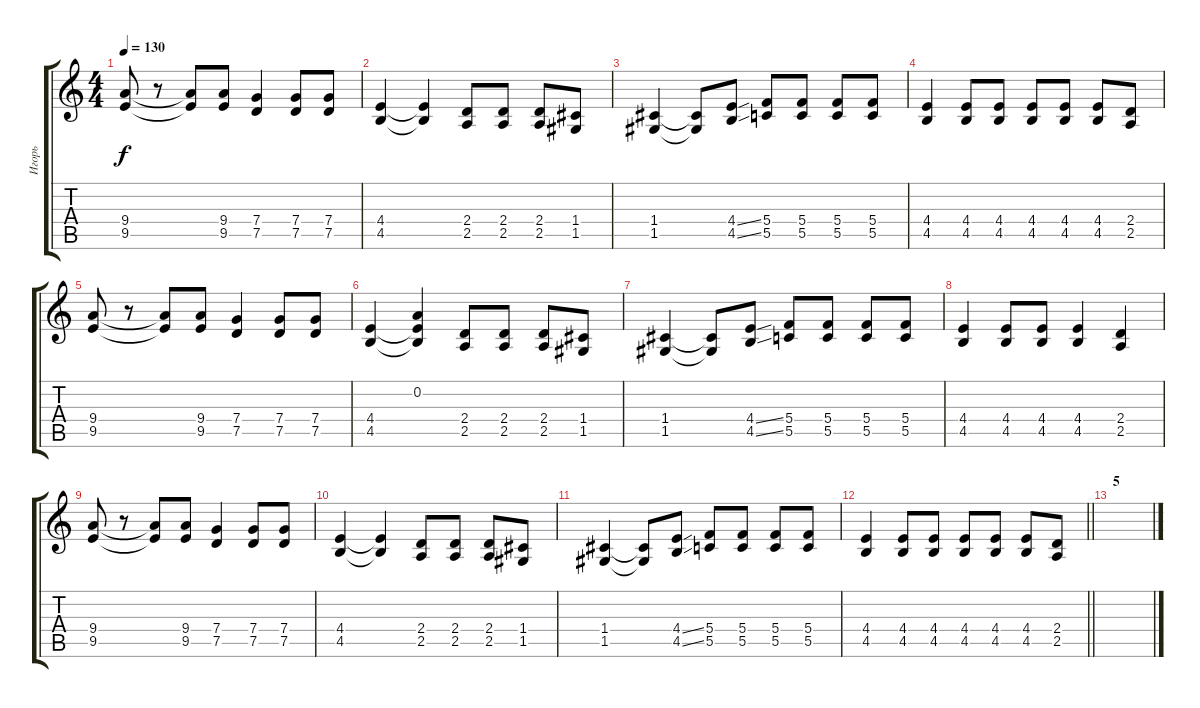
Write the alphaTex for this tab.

\track ("Игорь" "Игорь") {instrument distortionguitar}
\staff {score tabs}
\tuning (D4 A3 F3 C3 G2 C2) {hide}
\ts (4 4)
\tempo 130
\clef g2
\ks c
(9.4 9.5).8{dy f} r.8 (9.4{t} 9.5{t}).8 (9.4 9.5).8 (7.4 7.5).4 (7.4 7.5).8 (7.4 7.5).8 |
(4.4 4.5).4 (4.4{t} 4.5{t}).4 (2.4 2.5).8 (2.4 2.5).8 (2.4 2.5).8 (1.4 1.5).8 |
(1.4 1.5).4 (1.4{t} 1.5{t}).8 (4.4{ss} 4.5{ss}).8 (5.4 5.5).8 (5.4 5.5).8 (5.4 5.5).8 (5.4 5.5).8 |
(4.4 4.5).4 (4.4 4.5).8 (4.4 4.5).8 (4.4 4.5).8 (4.4 4.5).8 (4.4 4.5).8 (2.4 2.5).8 |
(9.4 9.5).8 r.8 (9.4{t} 9.5{t}).8 (9.4 9.5).8 (7.4 7.5).4 (7.4 7.5).8 (7.4 7.5).8 |
(4.4 4.5).4 (0.2 4.4{t} 4.5{t}).4 (2.4 2.5).8 (2.4 2.5).8 (2.4 2.5).8 (1.4 1.5).8 |
(1.4 1.5).4 (1.4{t} 1.5{t}).8 (4.4{ss} 4.5{ss}).8 (5.4 5.5).8 (5.4 5.5).8 (5.4 5.5).8 (5.4 5.5).8 |
(4.4 4.5).4 (4.4 4.5).8 (4.4 4.5).8 (4.4 4.5).4 (2.4 2.5).4 |
(9.4 9.5).8 r.8 (9.4{t} 9.5{t}).8 (9.4 9.5).8 (7.4 7.5).4 (7.4 7.5).8 (7.4 7.5).8 |
(4.4 4.5).4 (4.4{t} 4.5{t}).4 (2.4 2.5).8 (2.4 2.5).8 (2.4 2.5).8 (1.4 1.5).8 |
(1.4 1.5).4 (1.4{t} 1.5{t}).8 (4.4{ss} 4.5{ss}).8 (5.4 5.5).8 (5.4 5.5).8 (5.4 5.5).8 (5.4 5.5).8 |
\barLineRight lightlight
(4.4 4.5).4 (4.4 4.5).8 (4.4 4.5).8 (4.4 4.5).8 (4.4 4.5).8 (4.4 4.5).8 (2.4 2.5).8 |
\section ("" "5")
